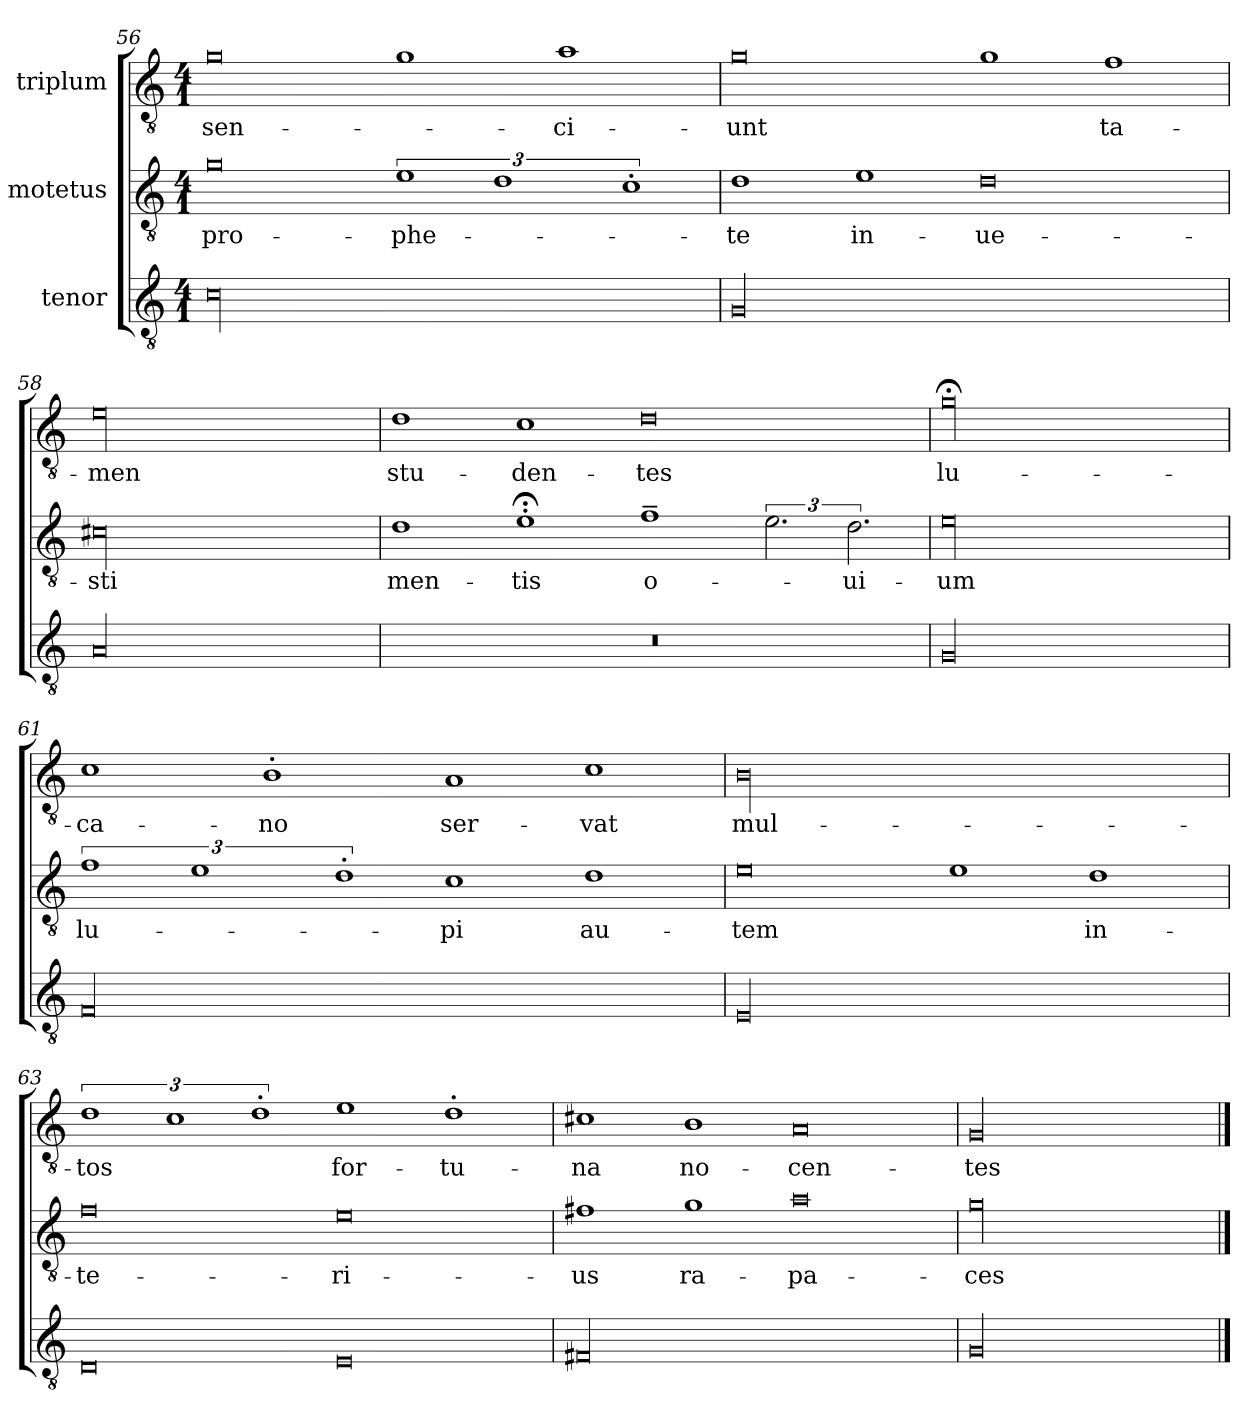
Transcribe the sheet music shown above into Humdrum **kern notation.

**kern	**kern	**text	**kern	**text
*part3	*part2	*part2	*part1	*part1
*staff3	*staff2	*staff2	*staff1	*staff1
*I"tenor	*I"motetus	*	*I"triplum	*
*clefGv2	*clefGv2	*	*clefGv2	*
*k[]	*k[]	*	*k[]	*
*C:	*C:	*	*C:	*
*M4/1	*M4/1	*	*M4/1	*
=56	=56	=56	=56	=56
00c\	0g\	pro-	0g\	sen-
.	3%2e\	-phe-	1g\	.
.	3%2d\	.	.	.
.	.	.	1a\	-ci-
.	3%2c'\	.	.	.
=57	=57	=57	=57	=57
00G/	1d\	-te	0g\	-unt
.	1e\	in-	.	.
.	0d\	ue-	1g\	.
.	.	.	1f\	ta-
=58	=58	=58	=58	=58
00A/	00c#X\	-sti	00e\	-men
=59	=59	=59	=59	=59
00r	1d\	men-	1d\	stu-
.	1e;<'\	-tis	1c\	-den-
.	1f~\	o-	0d\	-tes
.	3.e\	.	.	.
.	3.d\	-ui-	.	.
=60	=60	=60	=60	=60
00G/	00e\	-um	00g;<\	lu-
=61	=61	=61	=61	=61
00F/	3%2f\	lu-	1c\	-ca-
.	3%2e\	.	.	.
.	.	.	1B'\	-no
.	3%2d'\	.	.	.
.	1c\	-pi	1A/	ser-
.	1d\	au-	1c\	-vat
=62	=62	=62	=62	=62
00E/	0e\	-tem	00B\	mul-
.	1e\	.	.	.
.	1d\	in-	.	.
=63	=63	=63	=63	=63
0D/	0f\	-te-	3%2d\	-tos
.	.	.	3%2c\	.
.	.	.	3%2d'\	.
0E/	0e\	-ri-	1e\	for-
.	.	.	1d'\	-tu-
=64	=64	=64	=64	=64
00F#X/	1f#X\	-us	1c#X\	-na
.	1g\	ra-	1B\	no-
.	0a\	-pa-	0A/	-cen-
=65	=65	=65	=65	=65
00G/	00g\	-ces	00G/	-tes
==	==	==	==	==
*-	*-	*-	*-	*-
